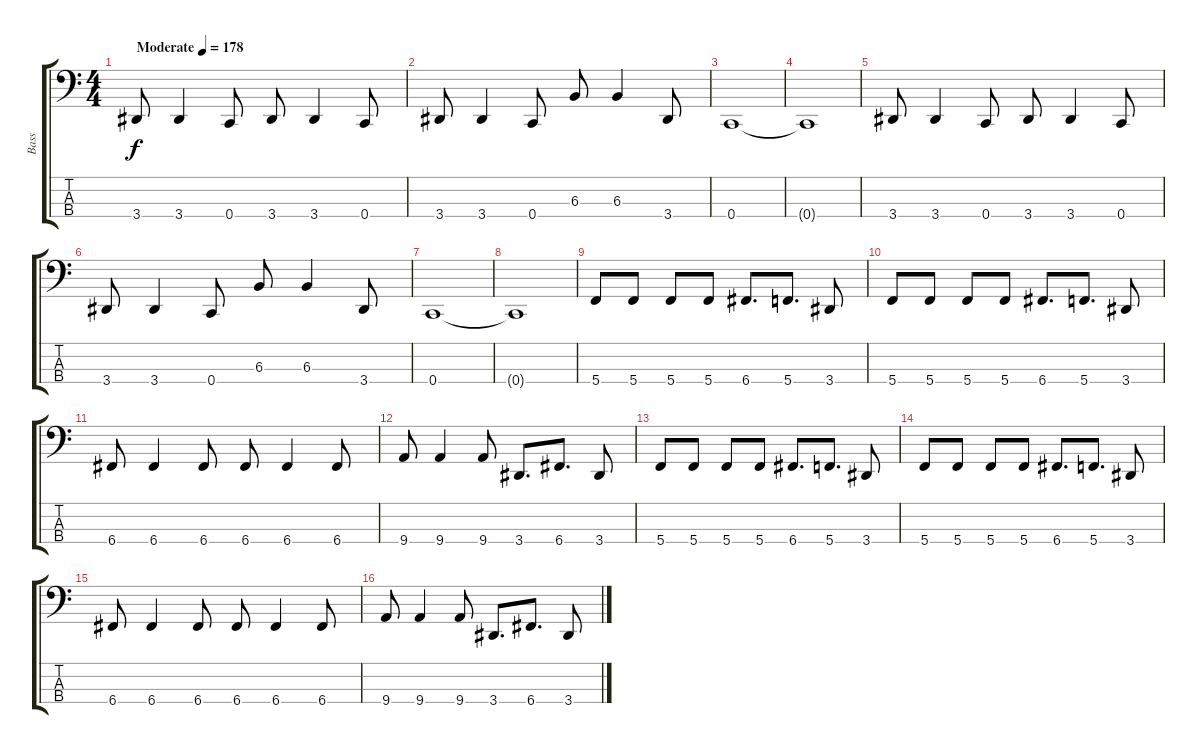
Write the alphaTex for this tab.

\track ("Bass" "Bass") {instrument electricbasspick}
\staff {score tabs}
\tuning (Eb2 Bb1 F1 C1) {hide}
\ts (4 4)
\tempo (178 "Moderate")
\clef f4
\ks c
3.4.8{dy f instrument electricbasspick} 3.4.4 0.4.8 3.4.8 3.4.4 0.4.8 |
3.4.8 3.4.4 0.4.8 6.3.8 6.3.4 3.4.8 |
0.4.1 |
0.4{t}.1 |
3.4.8 3.4.4 0.4.8 3.4.8 3.4.4 0.4.8 |
3.4.8 3.4.4 0.4.8 6.3.8 6.3.4 3.4.8 |
0.4.1 |
0.4{t}.1 |
5.4.8 5.4.8 5.4.8 5.4.8 6.4.8{d} 5.4.8{d} 3.4.8 |
5.4.8 5.4.8 5.4.8 5.4.8 6.4.8{d} 5.4.8{d} 3.4.8 |
6.4.8 6.4.4 6.4.8 6.4.8 6.4.4 6.4.8 |
9.4.8 9.4.4 9.4.8 3.4.8{d} 6.4.8{d} 3.4.8 |
5.4.8 5.4.8 5.4.8 5.4.8 6.4.8{d} 5.4.8{d} 3.4.8 |
5.4.8 5.4.8 5.4.8 5.4.8 6.4.8{d} 5.4.8{d} 3.4.8 |
6.4.8 6.4.4 6.4.8 6.4.8 6.4.4 6.4.8 |
9.4.8 9.4.4 9.4.8 3.4.8{d} 6.4.8{d} 3.4.8
